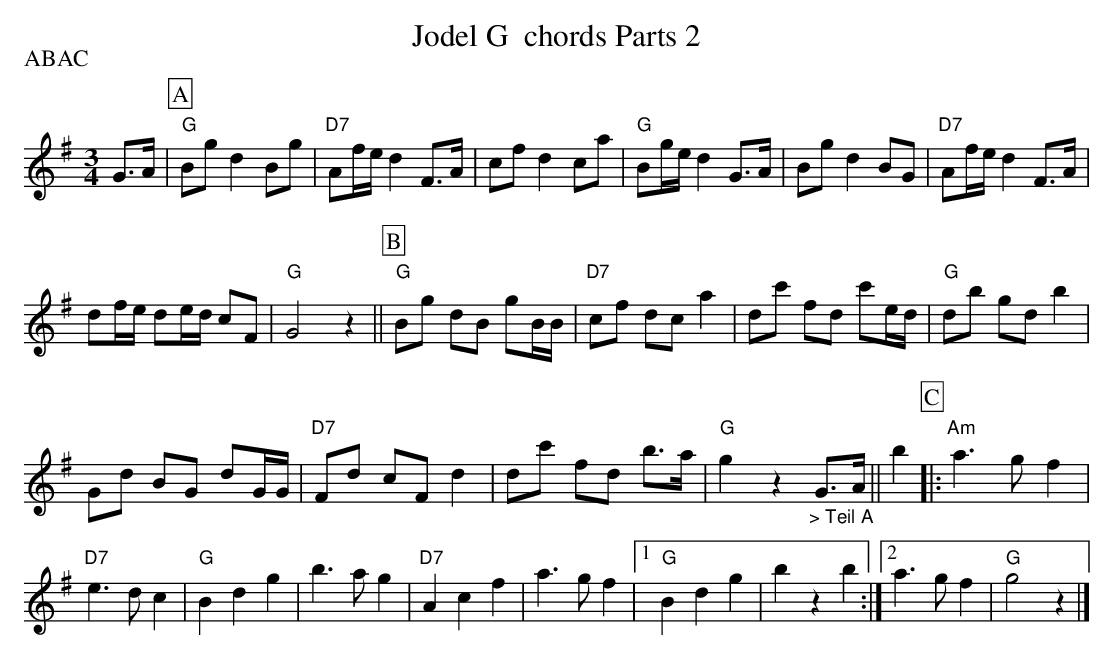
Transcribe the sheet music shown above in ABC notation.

X:1
T: Jodel G  chords Parts 2
M:3/4
L:1/8
P:ABAC
K:G %%MIDI gchordon
 G>A |[P:A] "G"Bg d2 Bg | "D7"Af/e/ d2 F>A | cf d2 ca | "G"Bg/e/ d2 G>A | Bg d2 BG | "D7"Af/e/ d2 F>A |
df/e/ de/d/ cF | "G"G4z2 ||[P:B]  "G"Bg dB gB/B/ | "D7"cf dc a2 | dc' fd c'e/d/ | "G"db gd b2 |
Gd BG dG/G/ | "D7"Fd cF d2 | dc' fd b>a | "G"g2z2 "_> Teil A"G>A ||  b2 [P:C] |: "Am"a3g f2 |
"D7"e3dc2 | "G"B2d2g2 | b3ag2 | "D7"A2c2f2 | a3gf2 |1 "G"B2d2g2 | b2z2b2 :|2 a3gf2 | "G"g4z2 |]
